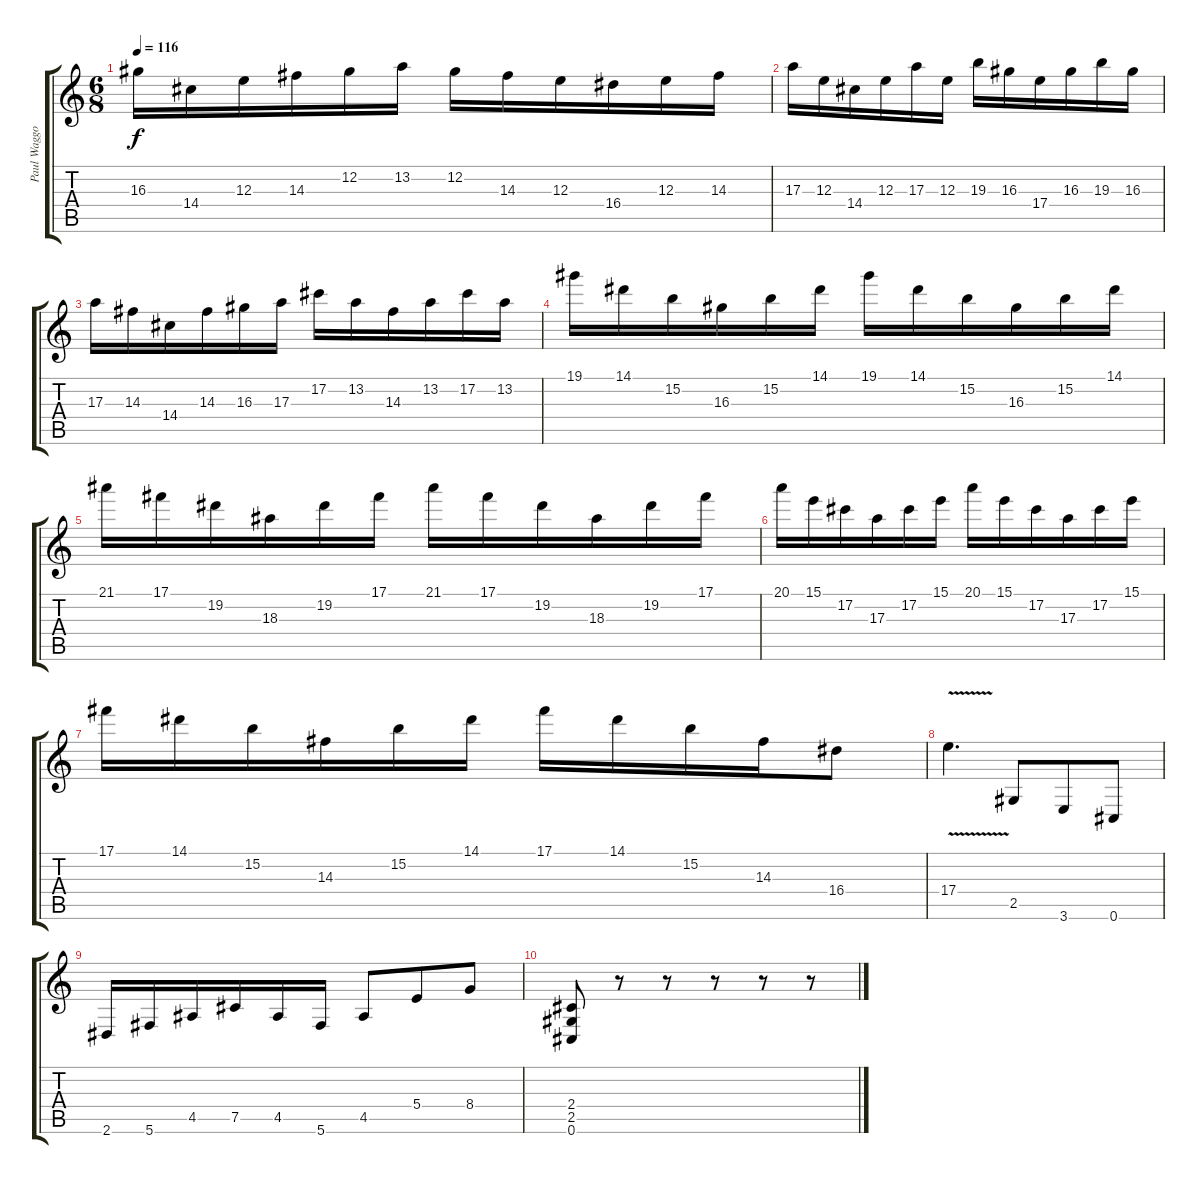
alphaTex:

\track ("Paul Waggoner" "Paul Waggo") {instrument overdrivenguitar}
\staff {score tabs}
\tuning (Db4 Ab3 E3 B2 Gb2 Db2) {hide}
\ts (6 8)
\tempo 116
\clef g2
\ks c
16.3.16{dy f} 14.4.16 12.3.16 14.3.16 12.2.16 13.2.16 12.2.16 14.3.16 12.3.16 16.4.16 12.3.16 14.3.16 |
17.3.16 12.3.16 14.4.16 12.3.16 17.3.16 12.3.16 19.3.16 16.3.16 17.4.16 16.3.16 19.3.16 16.3.16 |
17.3.16 14.3.16 14.4.16 14.3.16 16.3.16 17.3.16 17.2.16 13.2.16 14.3.16 13.2.16 17.2.16 13.2.16 |
19.1.16 14.1.16 15.2.16 16.3.16 15.2.16 14.1.16 19.1.16 14.1.16 15.2.16 16.3.16 15.2.16 14.1.16 |
21.1.16 17.1.16 19.2.16 18.3.16 19.2.16 17.1.16 21.1.16 17.1.16 19.2.16 18.3.16 19.2.16 17.1.16 |
20.1.16 15.1.16 17.2.16 17.3.16 17.2.16 15.1.16 20.1.16 15.1.16 17.2.16 17.3.16 17.2.16 15.1.16 |
17.1.16 14.1.16 15.2.16 14.3.16 15.2.16 14.1.16 17.1.16 14.1.16 15.2.16 14.3.16 16.4.8 |
17.4{v}.4{d} 2.5.8 3.6.8 0.6.8 |
2.6.16 5.6.16 4.5.16 7.5.16 4.5.16 5.6.16 4.5.8 5.4.8 8.4.8 |
(2.4 2.5 0.6).8 r.8 r.8 r.8 r.8 r.8
